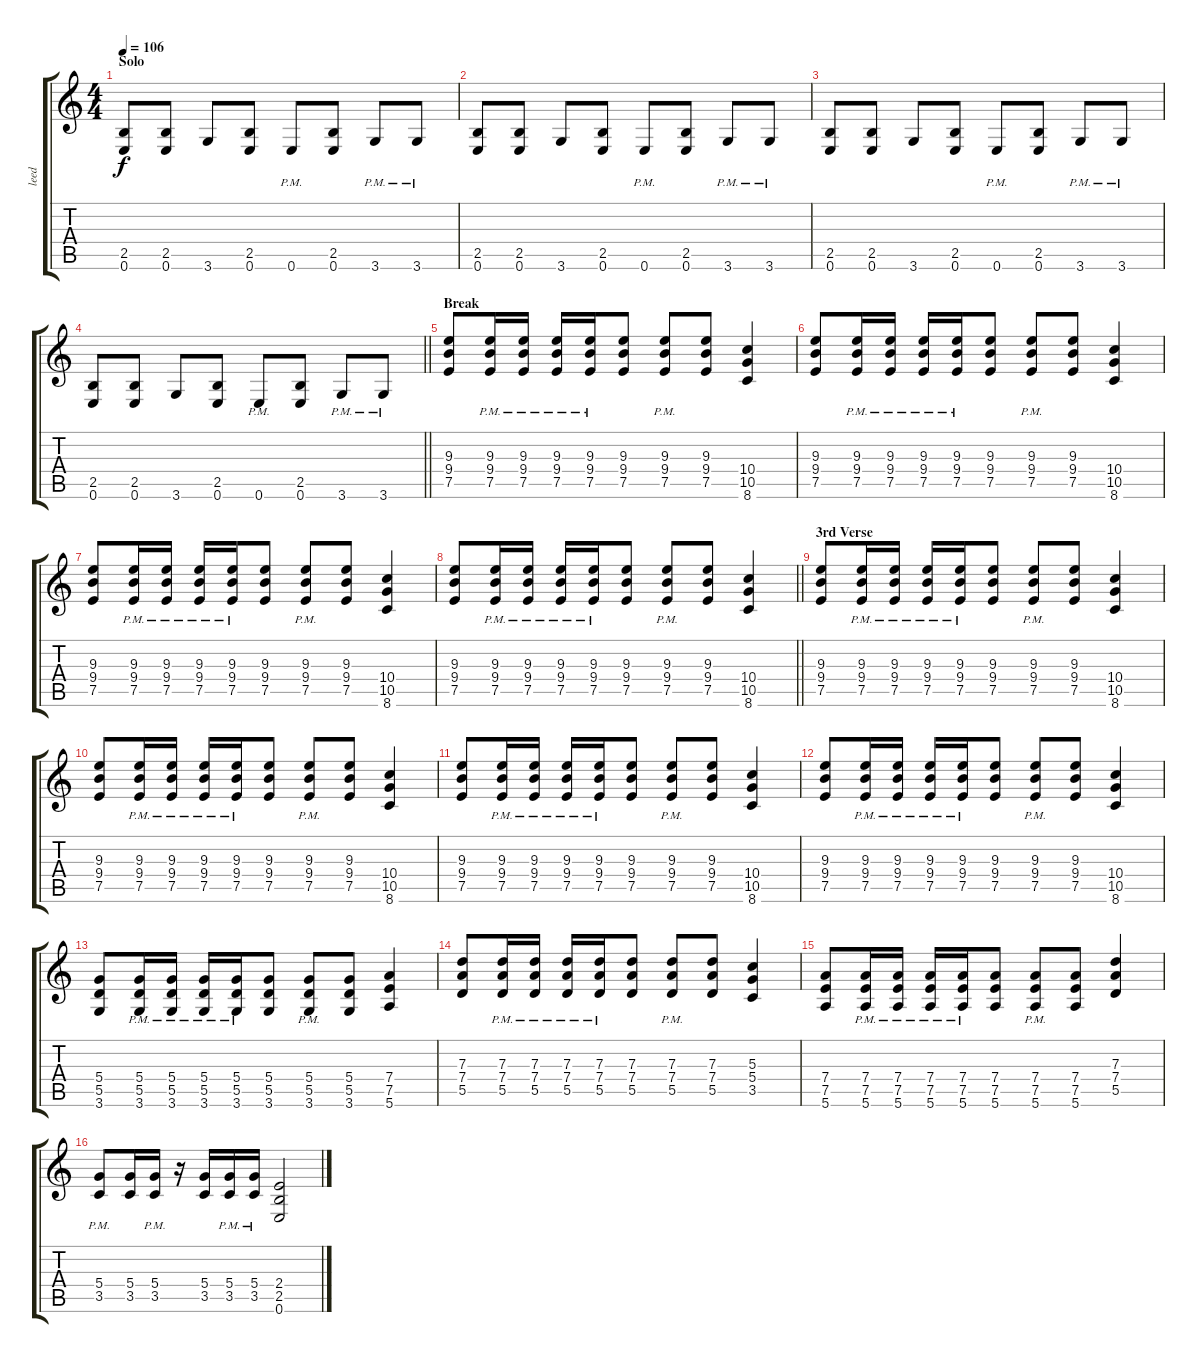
\track ("leed" "leed") {instrument overdrivenguitar}
\staff {score tabs}
\tuning (E4 B3 G3 D3 A2 E2) {hide}
\ts (4 4)
\section ("" "Solo")
\tempo 106
\clef g2
\ks c
(2.5 0.6).8{dy f} (2.5 0.6).8 3.6.8 (2.5 0.6).8 0.6{pm}.8 (2.5 0.6).8 3.6{pm}.8 3.6{pm}.8 |
(2.5 0.6).8 (2.5 0.6).8 3.6.8 (2.5 0.6).8 0.6{pm}.8 (2.5 0.6).8 3.6{pm}.8 3.6{pm}.8 |
(2.5 0.6).8 (2.5 0.6).8 3.6.8 (2.5 0.6).8 0.6{pm}.8 (2.5 0.6).8 3.6{pm}.8 3.6{pm}.8 |
\barLineRight lightlight
(2.5 0.6).8 (2.5 0.6).8 3.6.8 (2.5 0.6).8 0.6{pm}.8 (2.5 0.6).8 3.6{pm}.8 3.6{pm}.8 |
\section ("" "Break")
(9.3 9.4 7.5).8 (9.3{pm} 9.4{pm} 7.5{pm}).16 (9.3{pm} 9.4{pm} 7.5{pm}).16 (9.3{pm} 9.4{pm} 7.5{pm}).16 (9.3{pm} 9.4{pm} 7.5{pm}).16 (9.3 9.4 7.5).8 (9.3{pm} 9.4{pm} 7.5{pm}).8 (9.3 9.4 7.5).8 (10.4 10.5 8.6).4 |
(9.3 9.4 7.5).8 (9.3{pm} 9.4{pm} 7.5{pm}).16 (9.3{pm} 9.4{pm} 7.5{pm}).16 (9.3{pm} 9.4{pm} 7.5{pm}).16 (9.3{pm} 9.4{pm} 7.5{pm}).16 (9.3 9.4 7.5).8 (9.3{pm} 9.4{pm} 7.5{pm}).8 (9.3 9.4 7.5).8 (10.4 10.5 8.6).4 |
(9.3 9.4 7.5).8 (9.3{pm} 9.4{pm} 7.5{pm}).16 (9.3{pm} 9.4{pm} 7.5{pm}).16 (9.3{pm} 9.4{pm} 7.5{pm}).16 (9.3{pm} 9.4{pm} 7.5{pm}).16 (9.3 9.4 7.5).8 (9.3{pm} 9.4{pm} 7.5{pm}).8 (9.3 9.4 7.5).8 (10.4 10.5 8.6).4 |
\barLineRight lightlight
(9.3 9.4 7.5).8 (9.3{pm} 9.4{pm} 7.5{pm}).16 (9.3{pm} 9.4{pm} 7.5{pm}).16 (9.3{pm} 9.4{pm} 7.5{pm}).16 (9.3{pm} 9.4{pm} 7.5{pm}).16 (9.3 9.4 7.5).8 (9.3{pm} 9.4{pm} 7.5{pm}).8 (9.3 9.4 7.5).8 (10.4 10.5 8.6).4 |
\section ("" "3rd Verse")
(9.3 9.4 7.5).8 (9.3{pm} 9.4{pm} 7.5{pm}).16 (9.3{pm} 9.4{pm} 7.5{pm}).16 (9.3{pm} 9.4{pm} 7.5{pm}).16 (9.3{pm} 9.4{pm} 7.5{pm}).16 (9.3 9.4 7.5).8 (9.3{pm} 9.4{pm} 7.5{pm}).8 (9.3 9.4 7.5).8 (10.4 10.5 8.6).4 |
(9.3 9.4 7.5).8 (9.3{pm} 9.4{pm} 7.5{pm}).16 (9.3{pm} 9.4{pm} 7.5{pm}).16 (9.3{pm} 9.4{pm} 7.5{pm}).16 (9.3{pm} 9.4{pm} 7.5{pm}).16 (9.3 9.4 7.5).8 (9.3{pm} 9.4{pm} 7.5{pm}).8 (9.3 9.4 7.5).8 (10.4 10.5 8.6).4 |
(9.3 9.4 7.5).8 (9.3{pm} 9.4{pm} 7.5{pm}).16 (9.3{pm} 9.4{pm} 7.5{pm}).16 (9.3{pm} 9.4{pm} 7.5{pm}).16 (9.3{pm} 9.4{pm} 7.5{pm}).16 (9.3 9.4 7.5).8 (9.3{pm} 9.4{pm} 7.5{pm}).8 (9.3 9.4 7.5).8 (10.4 10.5 8.6).4 |
(9.3 9.4 7.5).8 (9.3{pm} 9.4{pm} 7.5{pm}).16 (9.3{pm} 9.4{pm} 7.5{pm}).16 (9.3{pm} 9.4{pm} 7.5{pm}).16 (9.3{pm} 9.4{pm} 7.5{pm}).16 (9.3 9.4 7.5).8 (9.3{pm} 9.4{pm} 7.5{pm}).8 (9.3 9.4 7.5).8 (10.4 10.5 8.6).4 |
(5.4 5.5 3.6).8 (5.4{pm} 5.5{pm} 3.6{pm}).16 (5.4{pm} 5.5{pm} 3.6{pm}).16 (5.4{pm} 5.5{pm} 3.6{pm}).16 (5.4{pm} 5.5{pm} 3.6{pm}).16 (5.4 5.5 3.6).8 (5.4{pm} 5.5{pm} 3.6{pm}).8 (5.4 5.5 3.6).8 (7.4 7.5 5.6).4 |
(7.3 7.4 5.5).8 (7.3{pm} 7.4{pm} 5.5{pm}).16 (7.3{pm} 7.4{pm} 5.5{pm}).16 (7.3{pm} 7.4{pm} 5.5{pm}).16 (7.3{pm} 7.4{pm} 5.5{pm}).16 (7.3 7.4 5.5).8 (7.3{pm} 7.4{pm} 5.5{pm}).8 (7.3 7.4 5.5).8 (5.3 5.4 3.5).4 |
(7.4 7.5 5.6).8 (7.4{pm} 7.5{pm} 5.6{pm}).16 (7.4{pm} 7.5{pm} 5.6{pm}).16 (7.4{pm} 7.5{pm} 5.6{pm}).16 (7.4{pm} 7.5{pm} 5.6{pm}).16 (7.4 7.5 5.6).8 (7.4{pm} 7.5{pm} 5.6{pm}).8 (7.4 7.5 5.6).8 (7.3 7.4 5.5).4 |
(5.4{pm} 3.5{pm}).8 (5.4 3.5).16 (5.4{pm} 3.5{pm}).16 r.16 (5.4 3.5).16 (5.4{pm} 3.5{pm}).16 (5.4{pm} 3.5{pm}).16 (2.4 2.5 0.6).2
